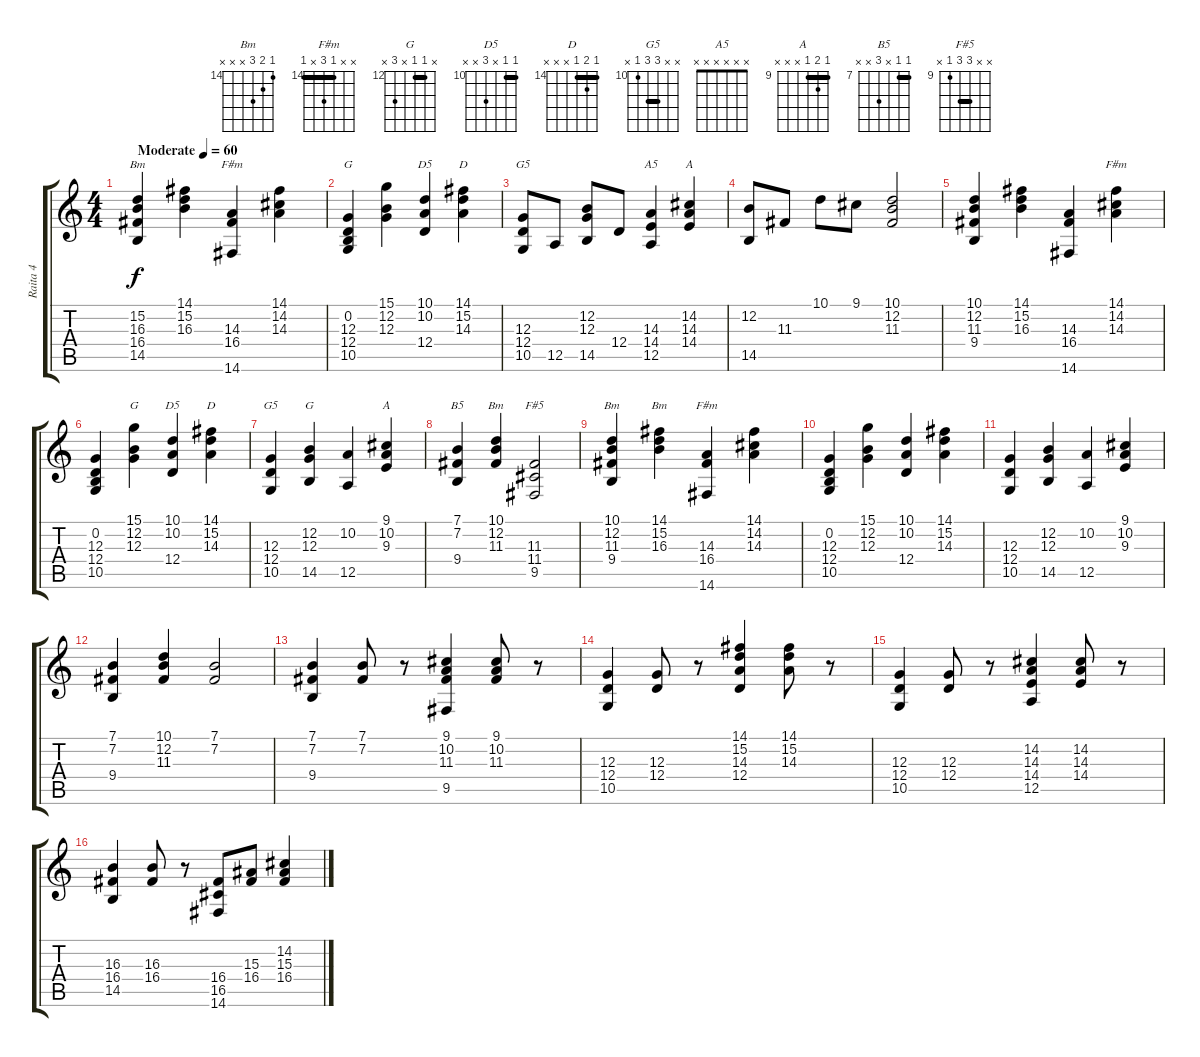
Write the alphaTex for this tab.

\track ("Raita 4" "Raita 4") {instrument viola}
\staff {score tabs}
\tuning (E4 B3 G3 D3 A2 E2) {hide}
\chord ("Bm" x x x x x x)
\chord ("F#m" x x x x x x)
\chord ("G" x x x x x x)
\chord ("D5" x x x x x x)
\chord ("D" x x x x x x)
\chord ("G5" x x x x x x)
\chord ("A5" x x x x x x)
\chord ("A" x x x x x x)
\chord ("F#m" 14 14 14 x x x) {firstfret 14 barre 14}
\chord ("G" 15 12 12 x x x) {firstfret 12 barre 12}
\chord ("D5" 10 10 x 12 x x) {firstfret 10 barre 10}
\chord ("D" 14 15 14 x x x) {firstfret 14 barre 14}
\chord ("G5" x x 12 12 10 x) {firstfret 10 barre 12}
\chord ("G" x 12 12 x 14 x) {firstfret 12 barre 12}
\chord ("A" 9 10 9 x x x) {firstfret 9 barre 9}
\chord ("B5" 7 7 x 9 x x) {firstfret 7 barre 7}
\chord ("Bm" 10 12 11 x x x) {firstfret 10}
\chord ("F#5" x x 11 11 9 x) {firstfret 9 barre 11}
\chord ("Bm" 10 12 11 9 x x) {firstfret 9}
\chord ("Bm" 14 15 16 x x x) {firstfret 14}
\chord ("F#m" x x 14 16 x 14) {firstfret 14 barre 14}
\ts (4 4)
\tempo (60 "Moderate")
\clef g2
\ks c
(15.2 16.3 16.4 14.5).4{ch "Bm" dy f instrument viola} (14.1 15.2 16.3).4 (14.3 16.4 14.6).4{ch "F#m"} (14.1 14.2 14.3).4 |
(0.2 12.3 12.4 10.5).4{ch "G"} (15.1 12.2 12.3).4 (10.1 10.2 12.4).4{ch "D5"} (14.1 15.2 14.3).4{ch "D"} |
(12.3 12.4 10.5).8{ch "G5"} 12.5.8 (12.2 12.3 14.5).8 12.4.8 (14.3 14.4 12.5).4{ch "A5"} (14.2 14.3 14.4).4{ch "A"} |
(12.2 14.5).8 11.3.8 10.1.8 9.1.8 (10.1 12.2 11.3).2 |
(10.1 12.2 11.3 9.4).4 (14.1 15.2 16.3).4 (14.3 16.4 14.6).4 (14.1 14.2 14.3).4{ch "F#m"} |
(0.2 12.3 12.4 10.5).4 (15.1 12.2 12.3).4{ch "G"} (10.1 10.2 12.4).4{ch "D5"} (14.1 15.2 14.3).4{ch "D"} |
(12.3 12.4 10.5).4{ch "G5"} (12.2 12.3 14.5).4{ch "G"} (10.2 12.5).4 (9.1 10.2 9.3).4{ch "A"} |
(7.1 7.2 9.4).4{ch "B5"} (10.1 12.2 11.3).4{ch "Bm"} (11.3 11.4 9.5).2{ch "F#5"} |
(10.1 12.2 11.3 9.4).4{ch "Bm"} (14.1 15.2 16.3).4{ch "Bm"} (14.3 16.4 14.6).4{ch "F#m"} (14.1 14.2 14.3).4 |
(0.2 12.3 12.4 10.5).4 (15.1 12.2 12.3).4 (10.1 10.2 12.4).4 (14.1 15.2 14.3).4 |
(12.3 12.4 10.5).4 (12.2 12.3 14.5).4 (10.2 12.5).4 (9.1 10.2 9.3).4 |
(7.1 7.2 9.4).4 (10.1 12.2 11.3).4 (7.1 7.2).2 |
(7.1 7.2 9.4).4 (7.1 7.2).8 r.8 (9.1 10.2 11.3 9.5).4 (9.1 10.2 11.3).8 r.8 |
(12.3 12.4 10.5).4 (12.3 12.4).8 r.8 (14.1 15.2 14.3 12.4).4 (14.1 15.2 14.3).8 r.8 |
(12.3 12.4 10.5).4 (12.3 12.4).8 r.8 (14.2 14.3 14.4 12.5).4 (14.2 14.3 14.4).8 r.8 |
(16.3 16.4 14.5).4 (16.3 16.4).8 r.8 (16.4 16.5 14.6).8 (15.3 16.4).8 (14.2 15.3 16.4).4
